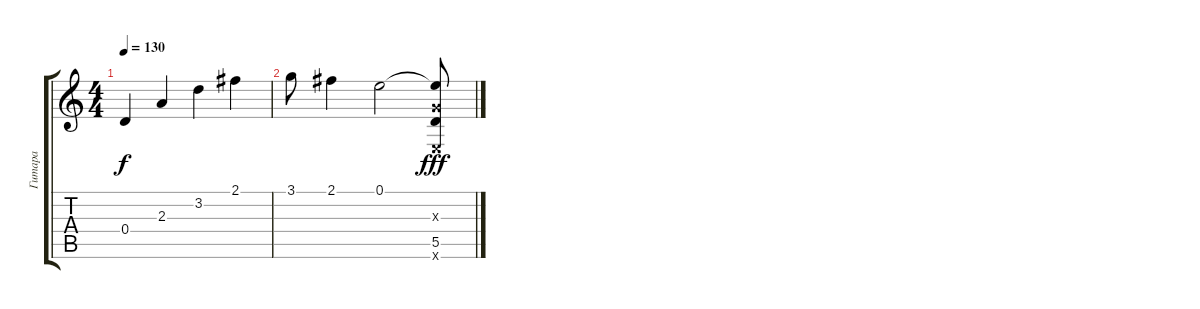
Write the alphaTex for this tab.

\track ("Гитара" "Гитара") {instrument overdrivenguitar}
\staff {score tabs}
\tuning (E4 B3 G3 D3 A2 E2) {hide}
\ts (4 4)
\tempo 130
\clef g2
\ks c
0.4.4{dy f} 2.3.4 3.2.4 2.1.4 |
3.1.8 2.1.4 0.1.2 (0.1{t} 0.3{x} 5.5 0.6{x}).8{dy fff}
